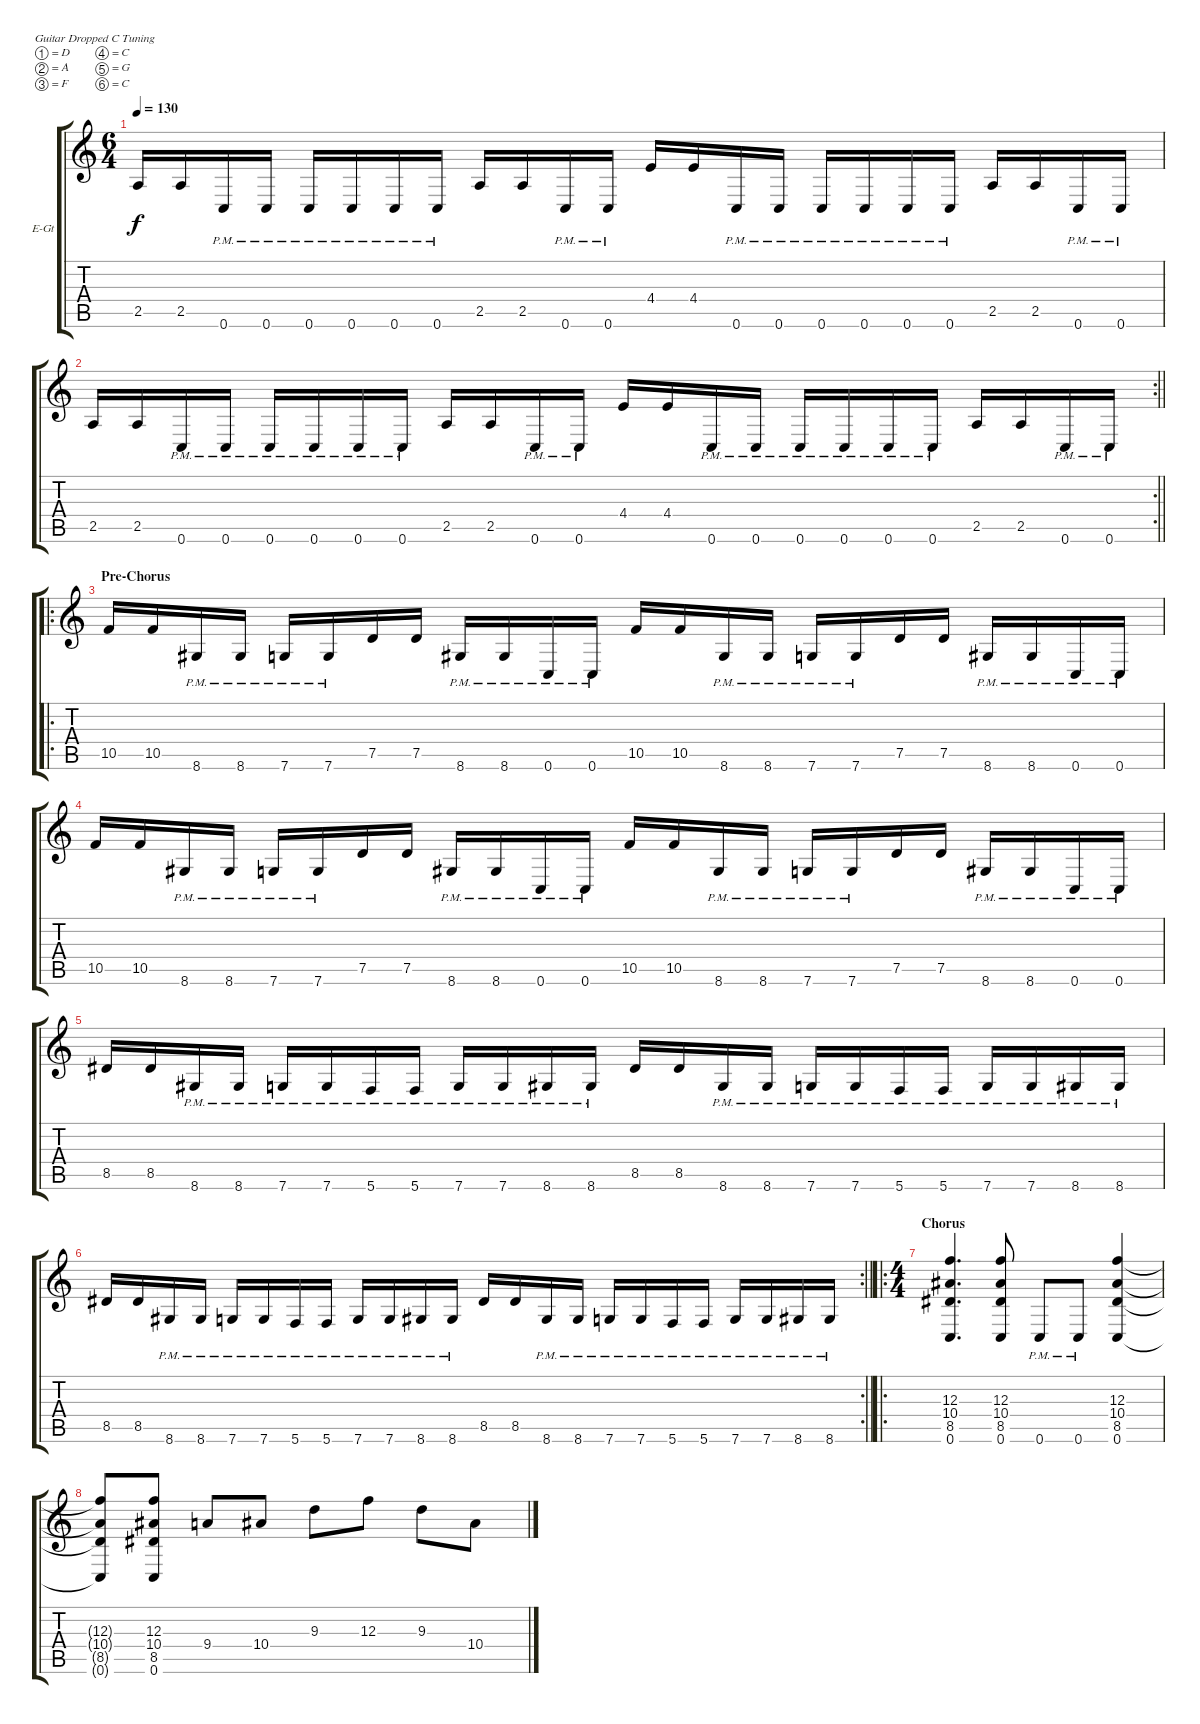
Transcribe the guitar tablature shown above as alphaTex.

\bracketExtendMode groupsimilarinstruments
\firstSystemTrackNameOrientation horizontal
\otherSystemsTrackNameOrientation horizontal
\track ("Bill Kelliher" "E-Gt") {instrument distortionguitar}
\staff {score tabs}
\tuning (D4 A3 F3 C3 G2 C2)
\ts (6 4)
\tempo 130
\clef g2
\ks c
2.5.16{dy f} 2.5.16 0.6{pm}.16 0.6{pm}.16 0.6{pm}.16 0.6{pm}.16 0.6{pm}.16 0.6{pm}.16 2.5.16 2.5.16 0.6{pm}.16 0.6{pm}.16 4.4.16 4.4.16 0.6{pm}.16 0.6{pm}.16 0.6{pm}.16 0.6{pm}.16 0.6{pm}.16 0.6{pm}.16 2.5.16 2.5.16 0.6{pm}.16 0.6{pm}.16 |
\rc 2
\barLineRight lightlight
2.5.16 2.5.16 0.6{pm}.16 0.6{pm}.16 0.6{pm}.16 0.6{pm}.16 0.6{pm}.16 0.6{pm}.16 2.5.16 2.5.16 0.6{pm}.16 0.6{pm}.16 4.4.16 4.4.16 0.6{pm}.16 0.6{pm}.16 0.6{pm}.16 0.6{pm}.16 0.6{pm}.16 0.6{pm}.16 2.5.16 2.5.16 0.6{pm}.16 0.6{pm}.16 |
\ro
\section ("" "Pre-Chorus")
10.5.16 10.5.16 8.6{pm}.16 8.6{pm}.16 7.6{pm}.16 7.6{pm}.16 7.5.16 7.5.16 8.6{pm}.16 8.6{pm}.16 0.6{pm}.16 0.6{pm}.16 10.5.16 10.5.16 8.6{pm}.16 8.6{pm}.16 7.6{pm}.16 7.6{pm}.16 7.5.16 7.5.16 8.6{pm}.16 8.6{pm}.16 0.6{pm}.16 0.6{pm}.16 |
10.5.16 10.5.16 8.6{pm}.16 8.6{pm}.16 7.6{pm}.16 7.6{pm}.16 7.5.16 7.5.16 8.6{pm}.16 8.6{pm}.16 0.6{pm}.16 0.6{pm}.16 10.5.16 10.5.16 8.6{pm}.16 8.6{pm}.16 7.6{pm}.16 7.6{pm}.16 7.5.16 7.5.16 8.6{pm}.16 8.6{pm}.16 0.6{pm}.16 0.6{pm}.16 |
8.5.16 8.5.16 8.6{pm}.16 8.6{pm}.16 7.6{pm}.16 7.6{pm}.16 5.6{pm}.16 5.6{pm}.16 7.6{pm}.16 7.6{pm}.16 8.6{pm}.16 8.6{pm}.16 8.5.16 8.5.16 8.6{pm}.16 8.6{pm}.16 7.6{pm}.16 7.6{pm}.16 5.6{pm}.16 5.6{pm}.16 7.6{pm}.16 7.6{pm}.16 8.6{pm}.16 8.6{pm}.16 |
\rc 2
\barLineRight lightlight
8.5.16 8.5.16 8.6{pm}.16 8.6{pm}.16 7.6{pm}.16 7.6{pm}.16 5.6{pm}.16 5.6{pm}.16 7.6{pm}.16 7.6{pm}.16 8.6{pm}.16 8.6{pm}.16 8.5.16 8.5.16 8.6{pm}.16 8.6{pm}.16 7.6{pm}.16 7.6{pm}.16 5.6{pm}.16 5.6{pm}.16 7.6{pm}.16 7.6{pm}.16 8.6{pm}.16 8.6{pm}.16 |
\ro
\ts (4 4)
\beaming (8 2 2 2 2)
\section ("" "Chorus")
(12.3 10.4 8.5 0.6).4{d} (12.3 10.4 8.5 0.6).8 0.6{pm}.8 0.6{pm}.8 (12.3 10.4 8.5 0.6).4 |
(12.3{t} 10.4{t} 8.5{t} 0.6{t}).8 (12.3 10.4 8.5 0.6).8 9.4.8 10.4.8 9.3.8 12.3.8 9.3.8 10.4.8
